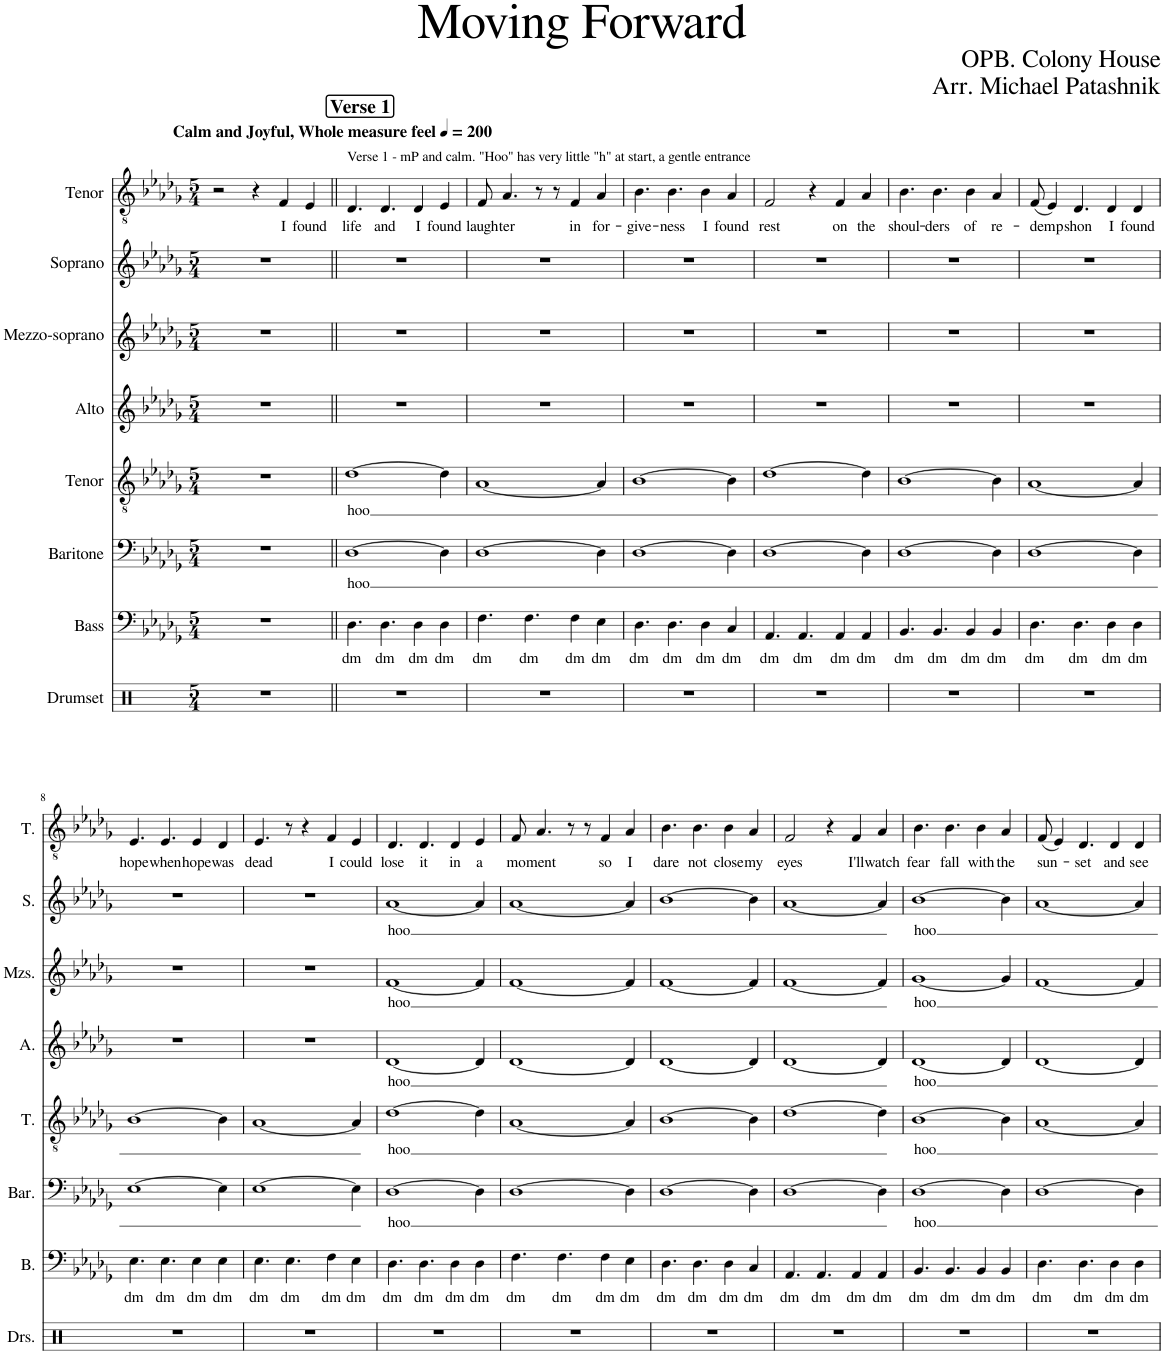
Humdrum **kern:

**kern	**kern	**text	**kern	**text	**kern	**text	**kern	**text	**kern	**text	**kern	**text	**kern	**text
*part8	*part7	*part7	*part6	*part6	*part5	*part5	*part4	*part4	*part3	*part3	*part2	*part2	*part1	*part1
*staff8	*staff7	*staff7	*staff6	*staff6	*staff5	*staff5	*staff4	*staff4	*staff3	*staff3	*staff2	*staff2	*staff1	*staff1
*I"Drumset	*I"Bass	*	*I"Baritone	*	*I"Tenor	*	*I"Alto	*	*I"Mezzo-soprano	*	*I"Soprano	*	*I"Tenor	*
*I'Drs.	*I'B.	*	*I'Bar.	*	*I'T.	*	*I'A.	*	*I'Mzs.	*	*I'S.	*	*I'T.	*
*clefX	*clefF4	*	*clefF4	*	*clefGv2	*	*clefG2	*	*clefG2	*	*clefG2	*	*clefGv2	*
*k[]	*k[b-e-a-d-g-]	*	*k[b-e-a-d-g-]	*	*k[b-e-a-d-g-]	*	*k[b-e-a-d-g-]	*	*k[b-e-a-d-g-]	*	*k[b-e-a-d-g-]	*	*k[b-e-a-d-g-]	*
*M5/4	*M5/4	*	*M5/4	*	*M5/4	*	*M5/4	*	*M5/4	*	*M5/4	*	*M5/4	*
*MM200	*MM200	*	*MM200	*	*MM200	*	*MM200	*	*MM200	*	*MM200	*	*MM200	*
=1	=1	=1	=1	=1	=1	=1	=1	=1	=1	=1	=1	=1	=1	=1
!	!	!	!	!	!	!	!	!	!	!	!	!	!LO:TX:a:B:t=Calm and Joyful, Whole measure feel	!
4%5r	4%5r	.	4%5r	.	4%5r	.	4%5r	.	4%5r	.	4%5r	.	2r	.
.	.	.	.	.	.	.	.	.	.	.	.	.	4r	.
!	!	!	!	!	!	!	!	!	!	!	!	!	!	!LO:LY:b
.	.	.	.	.	.	.	.	.	.	.	.	.	4F/	I
!	!	!	!	!	!	!	!	!	!	!	!	!	!	!LO:LY:b
.	.	.	.	.	.	.	.	.	.	.	.	.	4E-/	found
!!LO:REH:place=s1:a:B:cj:fs=14:t=Verse 1
=2||	=2||	=2||	=2||	=2||	=2||	=2||	=2||	=2||	=2||	=2||	=2||	=2||	=2||	=2||
!	!	!	!	!	!	!	!	!	!	!	!	!	!LO:TX:a:t=Verse 1 - mP and calm. "Hoo" has very little "h" at start, a gentle entrance	!
!	!	!LO:LY:b	!	!LO:LY:b	!	!LO:LY:b	!	!	!	!	!	!	!	!LO:LY:b
4%5r	4.D-\	dm	[1D-	hoo	[1d-	hoo	4%5r	.	4%5r	.	4%5r	.	4.D-/	life
!	!	!LO:LY:b	!	!	!	!	!	!	!	!	!	!	!	!LO:LY:b
.	4.D-\	dm	.	.	.	.	.	.	.	.	.	.	4.D-/	and
!	!	!LO:LY:b	!	!	!	!	!	!	!	!	!	!	!	!LO:LY:b
.	4D-\	dm	.	.	.	.	.	.	.	.	.	.	4D-/	I
!	!	!LO:LY:b	!	!	!	!	!	!	!	!	!	!	!	!LO:LY:b
.	4D-\	dm	4D-\]	.	4d-\]	.	.	.	.	.	.	.	4E-/	found
=3	=3	=3	=3	=3	=3	=3	=3	=3	=3	=3	=3	=3	=3	=3
!	!	!LO:LY:b	!	!	!	!	!	!	!	!	!	!	!	!LO:LY:b
4%5r	4.F\	dm	[1D-	.	[1A-	.	4%5r	.	4%5r	.	4%5r	.	8F/	laugh-
!	!	!	!	!	!	!	!	!	!	!	!	!	!	!LO:LY:b
.	.	.	.	.	.	.	.	.	.	.	.	.	4.A-/	-ter
!	!	!LO:LY:b	!	!	!	!	!	!	!	!	!	!	!	!
.	4.F\	dm	.	.	.	.	.	.	.	.	.	.	.	.
.	.	.	.	.	.	.	.	.	.	.	.	.	8r	.
.	.	.	.	.	.	.	.	.	.	.	.	.	8r	.
!	!	!LO:LY:b	!	!	!	!	!	!	!	!	!	!	!	!LO:LY:b
.	4F\	dm	.	.	.	.	.	.	.	.	.	.	4F/	in
!	!	!LO:LY:b	!	!	!	!	!	!	!	!	!	!	!	!LO:LY:b
.	4E-\	dm	4D-\]	.	4A-/]	.	.	.	.	.	.	.	4A-/	for-
=4	=4	=4	=4	=4	=4	=4	=4	=4	=4	=4	=4	=4	=4	=4
!	!	!LO:LY:b	!	!	!	!	!	!	!	!	!	!	!	!LO:LY:b
4%5r	4.D-\	dm	[1D-	.	[1B-	.	4%5r	.	4%5r	.	4%5r	.	4.B-\	-give-
!	!	!LO:LY:b	!	!	!	!	!	!	!	!	!	!	!	!LO:LY:b
.	4.D-\	dm	.	.	.	.	.	.	.	.	.	.	4.B-\	-ness
!	!	!LO:LY:b	!	!	!	!	!	!	!	!	!	!	!	!LO:LY:b
.	4D-\	dm	.	.	.	.	.	.	.	.	.	.	4B-\	I
!	!	!LO:LY:b	!	!	!	!	!	!	!	!	!	!	!	!LO:LY:b
.	4C/	dm	4D-\]	.	4B-\]	.	.	.	.	.	.	.	4A-/	found
=5	=5	=5	=5	=5	=5	=5	=5	=5	=5	=5	=5	=5	=5	=5
!	!	!LO:LY:b	!	!	!	!	!	!	!	!	!	!	!	!LO:LY:b
4%5r	4.AA-/	dm	[1D-	.	[1d-	.	4%5r	.	4%5r	.	4%5r	.	2F/	rest
!	!	!LO:LY:b	!	!	!	!	!	!	!	!	!	!	!	!
.	4.AA-/	dm	.	.	.	.	.	.	.	.	.	.	.	.
.	.	.	.	.	.	.	.	.	.	.	.	.	4r	.
!	!	!LO:LY:b	!	!	!	!	!	!	!	!	!	!	!	!LO:LY:b
.	4AA-/	dm	.	.	.	.	.	.	.	.	.	.	4F/	on
!	!	!LO:LY:b	!	!	!	!	!	!	!	!	!	!	!	!LO:LY:b
.	4AA-/	dm	4D-\]	.	4d-\]	.	.	.	.	.	.	.	4A-/	the
=6	=6	=6	=6	=6	=6	=6	=6	=6	=6	=6	=6	=6	=6	=6
!	!	!LO:LY:b	!	!	!	!	!	!	!	!	!	!	!	!LO:LY:b
4%5r	4.BB-/	dm	[1D-	.	[1B-	.	4%5r	.	4%5r	.	4%5r	.	4.B-\	shoul-
!	!	!LO:LY:b	!	!	!	!	!	!	!	!	!	!	!	!LO:LY:b
.	4.BB-/	dm	.	.	.	.	.	.	.	.	.	.	4.B-\	-ders
!	!	!LO:LY:b	!	!	!	!	!	!	!	!	!	!	!	!LO:LY:b
.	4BB-/	dm	.	.	.	.	.	.	.	.	.	.	4B-\	of
!	!	!LO:LY:b	!	!	!	!	!	!	!	!	!	!	!	!LO:LY:b
.	4BB-/	dm	4D-\]	.	4B-\]	.	.	.	.	.	.	.	4A-/	re-
=7	=7	=7	=7	=7	=7	=7	=7	=7	=7	=7	=7	=7	=7	=7
!	!	!LO:LY:b	!	!	!	!	!	!	!	!	!	!	!	!LO:LY:b
4%5r	4.D-\	dm	[1D-	.	[1A-	.	4%5r	.	4%5r	.	4%5r	.	(8F/	-demp-
.	.	.	.	.	.	.	.	.	.	.	.	.	4E-/)	.
!	!	!LO:LY:b	!	!	!	!	!	!	!	!	!	!	!	!LO:LY:b
.	4.D-\	dm	.	.	.	.	.	.	.	.	.	.	4.D-/	-shon
!	!	!LO:LY:b	!	!	!	!	!	!	!	!	!	!	!	!LO:LY:b
.	4D-\	dm	.	.	.	.	.	.	.	.	.	.	4D-/	I
!	!	!LO:LY:b	!	!	!	!	!	!	!	!	!	!	!	!LO:LY:b
.	4D-\	dm	4D-\]	.	4A-/]	.	.	.	.	.	.	.	4D-/	found
!!LO:LB:g=z
=8	=8	=8	=8	=8	=8	=8	=8	=8	=8	=8	=8	=8	=8	=8
!	!	!LO:LY:b	!	!	!	!	!	!	!	!	!	!	!	!LO:LY:b
4%5r	4.E-\	dm	[1E-	.	[1B-	.	4%5r	.	4%5r	.	4%5r	.	4.E-/	hope
!	!	!LO:LY:b	!	!	!	!	!	!	!	!	!	!	!	!LO:LY:b
.	4.E-\	dm	.	.	.	.	.	.	.	.	.	.	4.E-/	when
!	!	!LO:LY:b	!	!	!	!	!	!	!	!	!	!	!	!LO:LY:b
.	4E-\	dm	.	.	.	.	.	.	.	.	.	.	4E-/	hope
!	!	!LO:LY:b	!	!	!	!	!	!	!	!	!	!	!	!LO:LY:b
.	4E-\	dm	4E-\]	.	4B-\]	.	.	.	.	.	.	.	4D-/	was
=9	=9	=9	=9	=9	=9	=9	=9	=9	=9	=9	=9	=9	=9	=9
!	!	!LO:LY:b	!	!	!	!	!	!	!	!	!	!	!	!LO:LY:b
4%5r	4.E-\	dm	[1E-	.	[1A-	.	4%5r	.	4%5r	.	4%5r	.	4.E-/	dead
!	!	!LO:LY:b	!	!	!	!	!	!	!	!	!	!	!	!
.	4.E-\	dm	.	.	.	.	.	.	.	.	.	.	8r	.
.	.	.	.	.	.	.	.	.	.	.	.	.	4r	.
!	!	!LO:LY:b	!	!	!	!	!	!	!	!	!	!	!	!LO:LY:b
.	4F\	dm	.	.	.	.	.	.	.	.	.	.	4F/	I
!	!	!LO:LY:b	!	!	!	!	!	!	!	!	!	!	!	!LO:LY:b
.	4E-\	dm	4E-\]	.	4A-/]	.	.	.	.	.	.	.	4E-/	could
=10	=10	=10	=10	=10	=10	=10	=10	=10	=10	=10	=10	=10	=10	=10
!	!	!LO:LY:b	!	!LO:LY:b	!	!LO:LY:b	!	!LO:LY:b	!	!LO:LY:b	!	!LO:LY:b	!	!LO:LY:b
4%5r	4.D-\	dm	[1D-	hoo	[1d-	hoo	[1d-	hoo	[1f	hoo	[1a-	hoo	4.D-/	lose
!	!	!LO:LY:b	!	!	!	!	!	!	!	!	!	!	!	!LO:LY:b
.	4.D-\	dm	.	.	.	.	.	.	.	.	.	.	4.D-/	it
!	!	!LO:LY:b	!	!	!	!	!	!	!	!	!	!	!	!LO:LY:b
.	4D-\	dm	.	.	.	.	.	.	.	.	.	.	4D-/	in
!	!	!LO:LY:b	!	!	!	!	!	!	!	!	!	!	!	!LO:LY:b
.	4D-\	dm	4D-\]	.	4d-\]	.	4d-/]	.	4f/]	.	4a-/]	.	4E-/	a
=11	=11	=11	=11	=11	=11	=11	=11	=11	=11	=11	=11	=11	=11	=11
!	!	!LO:LY:b	!	!	!	!	!	!	!	!	!	!	!	!LO:LY:b
4%5r	4.F\	dm	[1D-	.	[1A-	.	[1d-	.	[1f	.	[1a-	.	8F/	mo-
!	!	!	!	!	!	!	!	!	!	!	!	!	!	!LO:LY:b
.	.	.	.	.	.	.	.	.	.	.	.	.	4.A-/	-ment
!	!	!LO:LY:b	!	!	!	!	!	!	!	!	!	!	!	!
.	4.F\	dm	.	.	.	.	.	.	.	.	.	.	.	.
.	.	.	.	.	.	.	.	.	.	.	.	.	8r	.
.	.	.	.	.	.	.	.	.	.	.	.	.	8r	.
!	!	!LO:LY:b	!	!	!	!	!	!	!	!	!	!	!	!LO:LY:b
.	4F\	dm	.	.	.	.	.	.	.	.	.	.	4F/	so
!	!	!LO:LY:b	!	!	!	!	!	!	!	!	!	!	!	!LO:LY:b
.	4E-\	dm	4D-\]	.	4A-/]	.	4d-/]	.	4f/]	.	4a-/]	.	4A-/	I
=12	=12	=12	=12	=12	=12	=12	=12	=12	=12	=12	=12	=12	=12	=12
!	!	!LO:LY:b	!	!	!	!	!	!	!	!	!	!	!	!LO:LY:b
4%5r	4.D-\	dm	[1D-	.	[1B-	.	[1d-	.	[1f	.	[1b-	.	4.B-\	dare
!	!	!LO:LY:b	!	!	!	!	!	!	!	!	!	!	!	!LO:LY:b
.	4.D-\	dm	.	.	.	.	.	.	.	.	.	.	4.B-\	not
!	!	!LO:LY:b	!	!	!	!	!	!	!	!	!	!	!	!LO:LY:b
.	4D-\	dm	.	.	.	.	.	.	.	.	.	.	4B-\	close
!	!	!LO:LY:b	!	!	!	!	!	!	!	!	!	!	!	!LO:LY:b
.	4C/	dm	4D-\]	.	4B-\]	.	4d-/]	.	4f/]	.	4b-\]	.	4A-/	my
=13	=13	=13	=13	=13	=13	=13	=13	=13	=13	=13	=13	=13	=13	=13
!	!	!LO:LY:b	!	!	!	!	!	!	!	!	!	!	!	!LO:LY:b
4%5r	4.AA-/	dm	[1D-	.	[1d-	.	[1d-	.	[1f	.	[1a-	.	2F/	eyes
!	!	!LO:LY:b	!	!	!	!	!	!	!	!	!	!	!	!
.	4.AA-/	dm	.	.	.	.	.	.	.	.	.	.	.	.
.	.	.	.	.	.	.	.	.	.	.	.	.	4r	.
!	!	!LO:LY:b	!	!	!	!	!	!	!	!	!	!	!	!LO:LY:b
.	4AA-/	dm	.	.	.	.	.	.	.	.	.	.	4F/	I'll
!	!	!LO:LY:b	!	!	!	!	!	!	!	!	!	!	!	!LO:LY:b
.	4AA-/	dm	4D-\]	.	4d-\]	.	4d-/]	.	4f/]	.	4a-/]	.	4A-/	watch
=14	=14	=14	=14	=14	=14	=14	=14	=14	=14	=14	=14	=14	=14	=14
!	!	!LO:LY:b	!	!LO:LY:b	!	!LO:LY:b	!	!LO:LY:b	!	!LO:LY:b	!	!LO:LY:b	!	!LO:LY:b
4%5r	4.BB-/	dm	[1D-	hoo	[1B-	hoo	[1d-	hoo	[1g-	hoo	[1b-	hoo	4.B-\	fear
!	!	!LO:LY:b	!	!	!	!	!	!	!	!	!	!	!	!LO:LY:b
.	4.BB-/	dm	.	.	.	.	.	.	.	.	.	.	4.B-\	fall
!	!	!LO:LY:b	!	!	!	!	!	!	!	!	!	!	!	!LO:LY:b
.	4BB-/	dm	.	.	.	.	.	.	.	.	.	.	4B-\	with
!	!	!LO:LY:b	!	!	!	!	!	!	!	!	!	!	!	!LO:LY:b
.	4BB-/	dm	4D-\]	.	4B-\]	.	4d-/]	.	4g-/]	.	4b-\]	.	4A-/	the
=15	=15	=15	=15	=15	=15	=15	=15	=15	=15	=15	=15	=15	=15	=15
!	!	!LO:LY:b	!	!	!	!	!	!	!	!	!	!	!	!LO:LY:b
4%5r	4.D-\	dm	[1D-	.	[1A-	.	[1d-	.	[1f	.	[1a-	.	(8F/	sun-
.	.	.	.	.	.	.	.	.	.	.	.	.	4E-/)	.
!	!	!LO:LY:b	!	!	!	!	!	!	!	!	!	!	!	!LO:LY:b
.	4.D-\	dm	.	.	.	.	.	.	.	.	.	.	4.D-/	-set
!	!	!LO:LY:b	!	!	!	!	!	!	!	!	!	!	!	!LO:LY:b
.	4D-\	dm	.	.	.	.	.	.	.	.	.	.	4D-/	and
!	!	!LO:LY:b	!	!	!	!	!	!	!	!	!	!	!	!LO:LY:b
.	4D-\	dm	4D-\]	.	4A-/]	.	4d-/]	.	4f/]	.	4a-/]	.	4D-/	see
=	=	=	=	=	=	=	=	=	=	=	=	=	=	=
*-	*-	*-	*-	*-	*-	*-	*-	*-	*-	*-	*-	*-	*-	*-
